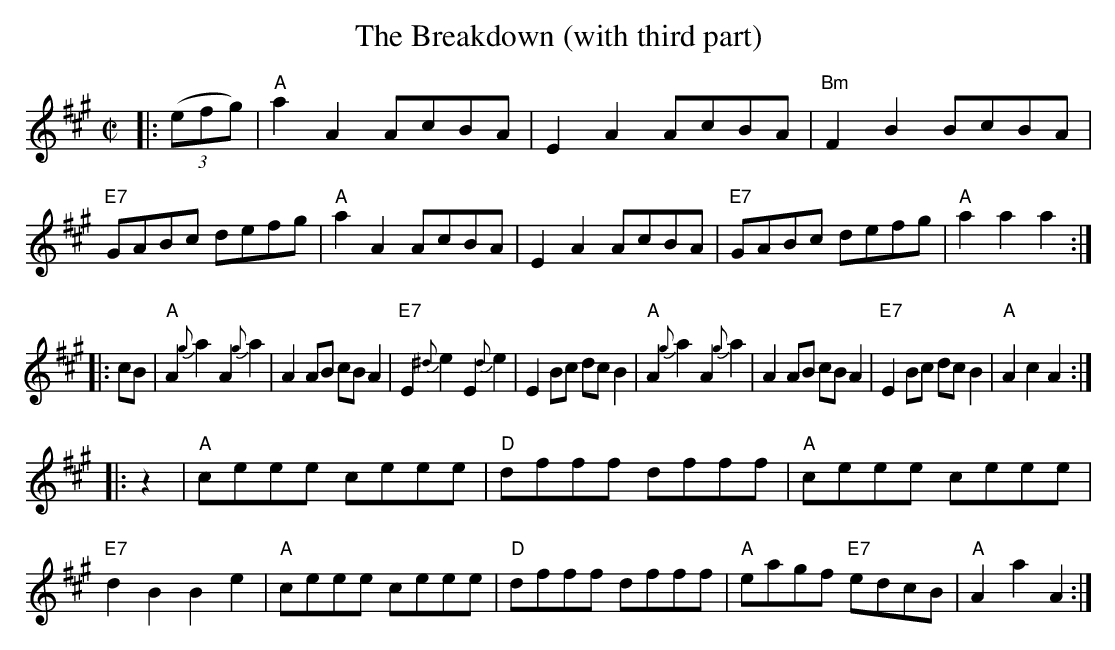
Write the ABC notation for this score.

X:1
T: The Breakdown (with third part)
M: C|
L: 1/8
K: A
|: ((3efg) \
| "A"a2A2 AcBA | E2A2 AcBA | "Bm"F2B2 BcBA | "E7"GABc defg \
| "A"a2A2 AcBA | E2A2 AcBA | "E7"GABc defg | "A"a2a2  a2 :|
|: cB \
| "A"A2{g}a2 A2{g}a2 | A2AB cBA2 | "E7"E2{^d}e2 E2{d}e2 |    E2Bc dcB2 \
| "A"A2{g}a2 A2{g}a2 | A2AB cBA2 | "E7"E2Bc     dcB2    | "A"A2c2 A2 :|
|: z2 \
| "A"ceee ceee | "D"dfff dfff | "A"ceee     ceee | "E7"d2B2 B2e2 \
| "A"ceee ceee | "D"dfff dfff | "A"eagf "E7"edcB |  "A"A2a2 A2 :|
